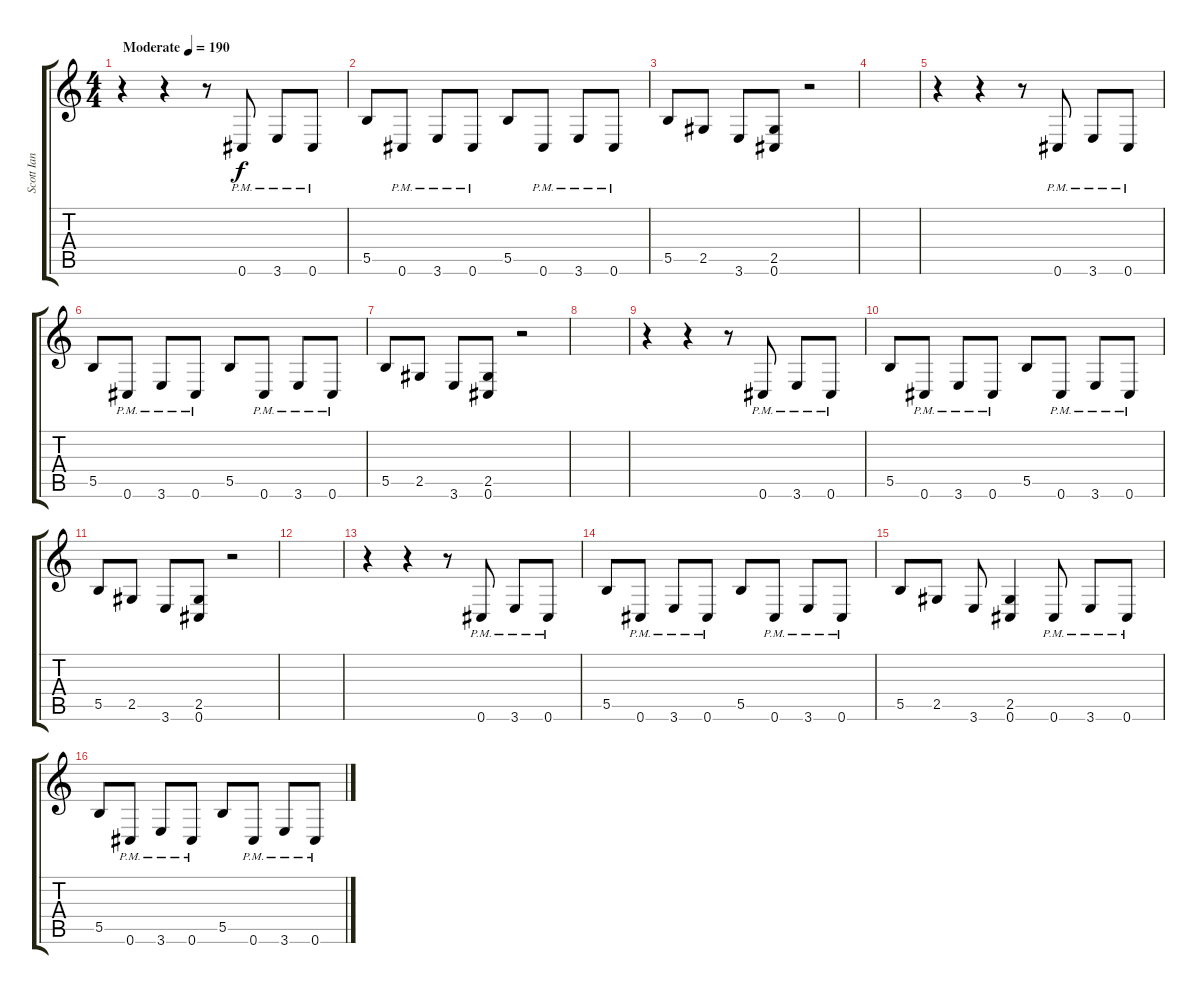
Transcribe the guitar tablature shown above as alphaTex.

\track ("Scott Ian" "Scott Ian") {instrument distortionguitar}
\staff {score tabs}
\tuning (Db4 Ab3 E3 B2 Gb2 Db2) {hide}
\ts (4 4)
\tempo (190 "Moderate")
\clef g2
\ks c
r.4{dy f instrument distortionguitar} r.4 r.8 0.6{pm}.8 3.6{pm}.8 0.6{pm}.8 |
5.5.8 0.6{pm}.8 3.6{pm}.8 0.6{pm}.8 5.5.8 0.6{pm}.8 3.6{pm}.8 0.6{pm}.8 |
5.5.8 2.5.8 3.6.8 (2.5 0.6).8 r.2 |
|
r.4 r.4 r.8 0.6{pm}.8 3.6{pm}.8 0.6{pm}.8 |
5.5.8 0.6{pm}.8 3.6{pm}.8 0.6{pm}.8 5.5.8 0.6{pm}.8 3.6{pm}.8 0.6{pm}.8 |
5.5.8 2.5.8 3.6.8 (2.5 0.6).8 r.2 |
|
r.4 r.4 r.8 0.6{pm}.8 3.6{pm}.8 0.6{pm}.8 |
5.5.8 0.6{pm}.8 3.6{pm}.8 0.6{pm}.8 5.5.8 0.6{pm}.8 3.6{pm}.8 0.6{pm}.8 |
5.5.8 2.5.8 3.6.8 (2.5 0.6).8 r.2 |
|
r.4 r.4 r.8 0.6{pm}.8 3.6{pm}.8 0.6{pm}.8 |
5.5.8 0.6{pm}.8 3.6{pm}.8 0.6{pm}.8 5.5.8 0.6{pm}.8 3.6{pm}.8 0.6{pm}.8 |
5.5.8 2.5.8 3.6.8 (2.5 0.6).4 0.6{pm}.8 3.6{pm}.8 0.6{pm}.8 |
5.5.8 0.6{pm}.8 3.6{pm}.8 0.6{pm}.8 5.5.8 0.6{pm}.8 3.6{pm}.8 0.6{pm}.8
